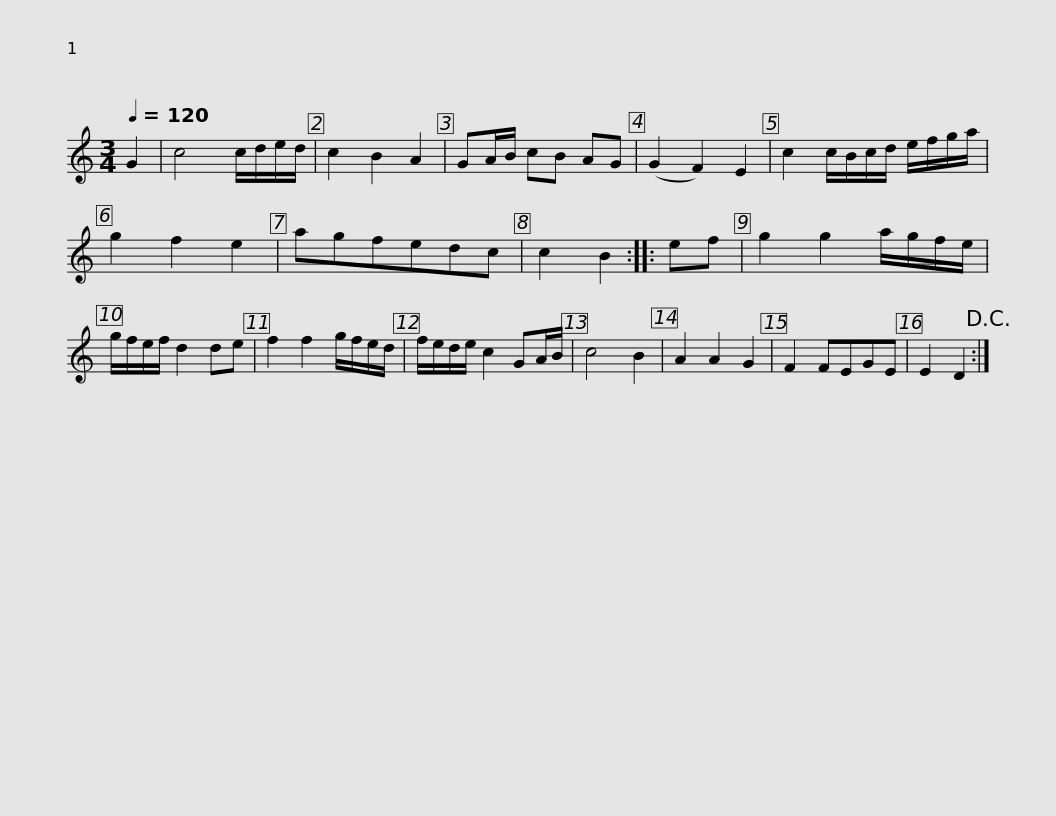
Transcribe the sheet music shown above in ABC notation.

X:1
L:1/8
Q:1/4=120
M:3/4
I:linebreak $
K:C
V:1 treble
V:1
 G2 | c4 c/d/e/d/ | c2 B2 A2 | GA/B/ cB AG | (G2 F2) E2 | %5
 c2 c/B/c/d/ e/f/g/a/ | g2 f2 e2 | agfedc | c2 B2 :: ef |$ %10
 g2 g2 a/g/f/e/ | g/f/e/f/ d2 de | f2 f2 g/f/e/d/ | f/e/d/e/ c2 GA/B/ | c4 B2 | %15
 A2 A2 G2 | F2 FEGE | E2 D2!D.C.! :| %18
